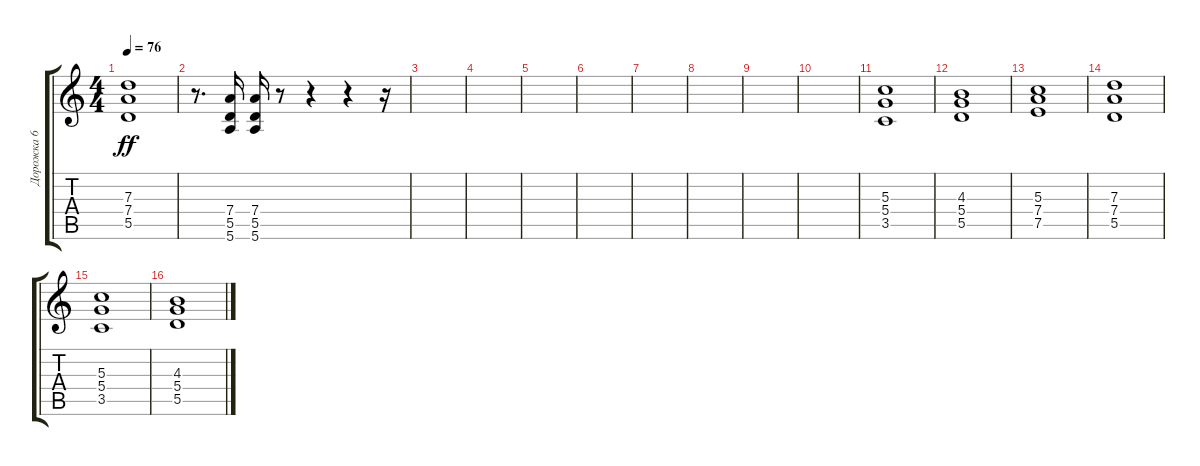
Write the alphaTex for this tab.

\track ("Дорожка 6" "Дорожка 6") {instrument distortionguitar}
\staff {score tabs}
\tuning (E4 B3 G3 D3 A2 E2) {hide}
\ts (4 4)
\tempo 76
\clef g2
\ks c
(7.3 7.4 5.5).1{dy ff} |
r.8{d} (7.4 5.5 5.6).16 (7.4 5.5 5.6).16 r.8 r.4 r.4 r.16 |
|
|
|
|
|
|
|
|
(5.3 5.4 3.5).1 |
(4.3 5.4 5.5).1 |
(5.3 7.4 7.5).1 |
(7.3 7.4 5.5).1 |
(5.3 5.4 3.5).1 |
(4.3 5.4 5.5).1
